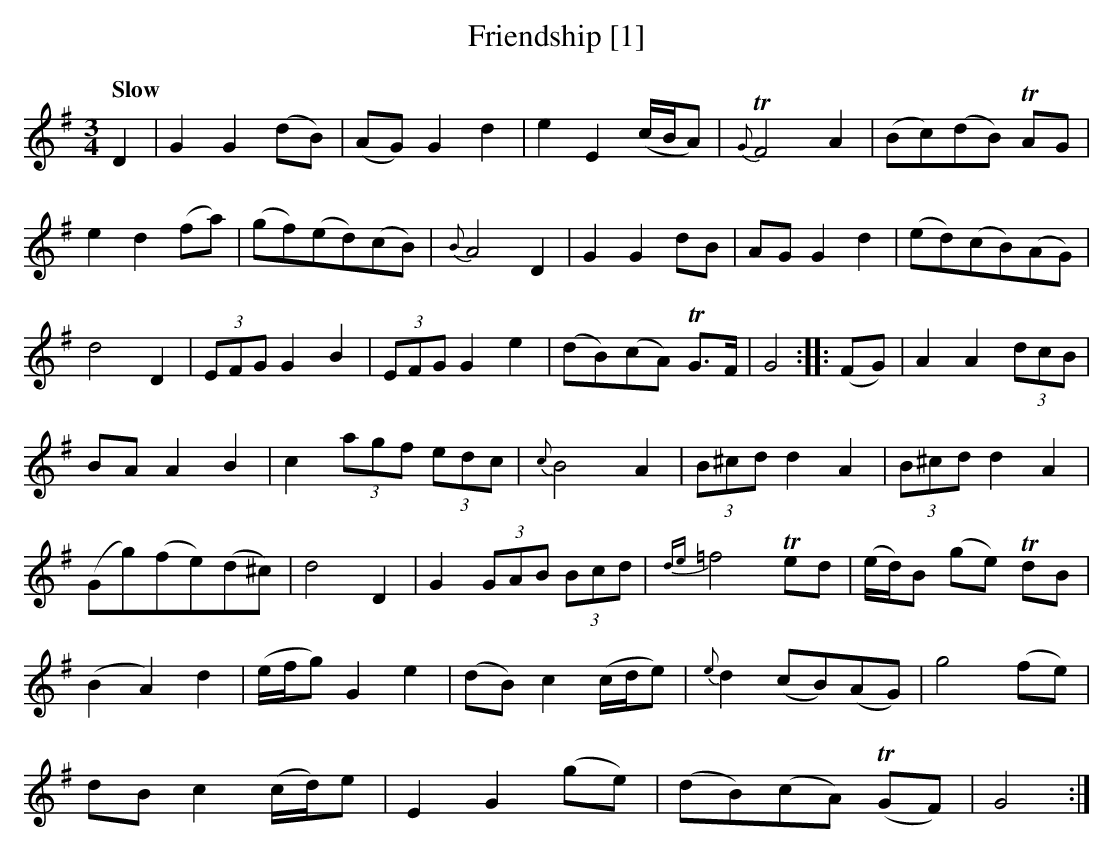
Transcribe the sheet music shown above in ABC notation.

X:1
T:Friendship [1]
M:3/4
L:1/8
Q:"Slow"
K:G
D2|G2G2 (dB)|(AG) G2d2|e2E2 (c/B/A)|{G}TF4A2|(Bc)(dB) TAG|
e2d2 (fa)|(gf)(ed)(cB)|{B}A4 D2|G2G2 dB|AG G2d2|(ed)(cB)(AG)|
d4D2|(3EFG G2B2|(3EFG G2e2|(dB)(cA) TG>F|G4::(FG)|A2A2 (3dcB|
BA A2B2|c2 (3agf (3edc|{c}B4A2|(3B^cd d2A2|(3B^cd d2A2|
(Gg)(fe)(d^c)|d4 D2|G2 (3GAB (3Bcd|{de}=f4 Ted|(e/d/)B (ge) TdB|
(B2A2)d2|(e/f/g) G2e2|(dB)c2 (c/d/e)|{e}d2 (cB)(AG)|g4 (fe)|
dB c2 (c/d/)e|E2G2 (ge)|(dB)(cA) T(GF)|G4:|
